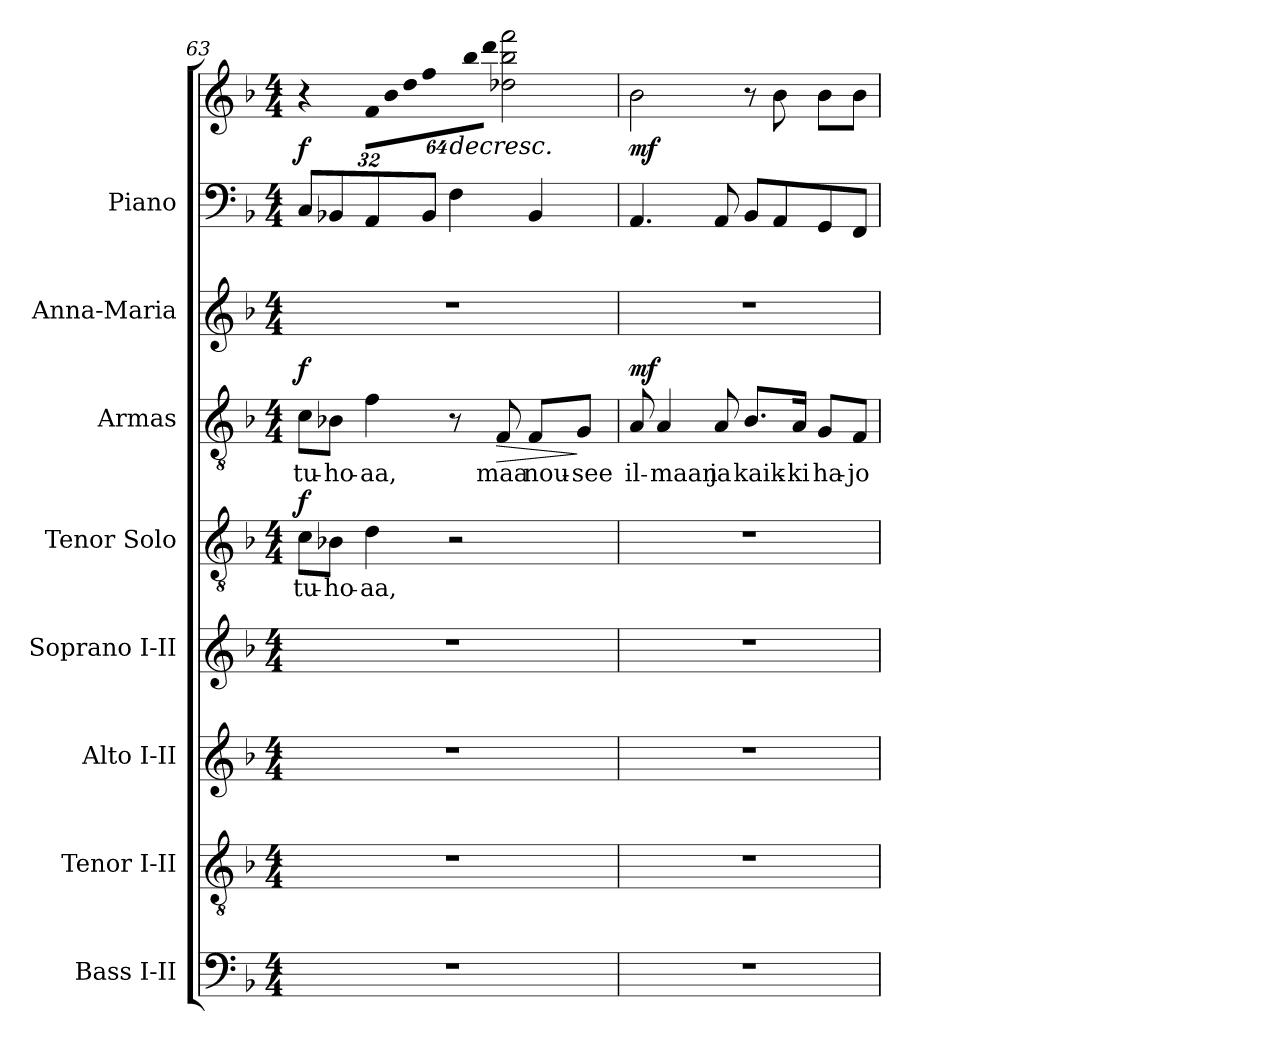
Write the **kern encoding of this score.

**kern	**kern	**kern	**kern	**kern	**text	**dynam	**kern	**text	**dynam	**kern	**kern	**kern	**dynam
*part8	*part7	*part6	*part5	*part4	*part4	*part4	*part3	*part3	*part3	*part2	*part1	*part1	*part1
*staff9	*staff8	*staff7	*staff6	*staff5	*staff5	*staff5	*staff4	*staff4	*staff4	*staff3	*staff2	*staff1	*staff1/2
*I"Bass I-II	*I"Tenor I-II	*I"Alto I-II	*I"Soprano I-II	*I"Tenor Solo	*	*	*I"Armas	*	*	*I"Anna-Maria	*I"Piano	*	*
*I'B.	*I'T.	*I'A.	*I'S.	*I'T. Solo	*	*	*I'Armas	*	*	*I'A-M	*I'Pno.	*	*
*clefF4	*clefGv2	*clefG2	*clefG2	*clefGv2	*	*	*clefGv2	*	*	*clefG2	*clefF4	*clefG2	*
*	*ITrd7c12	*	*	*ITrd7c12	*	*	*ITrd7c12	*	*	*	*	*	*
*k[b-]	*k[b-]	*k[b-]	*k[b-]	*k[b-]	*	*	*k[b-]	*	*	*k[b-]	*k[b-]	*k[b-]	*
*F:	*F:	*F:	*F:	*F:	*	*	*F:	*	*	*F:	*F:	*F:	*
*M4/4	*M4/4	*M4/4	*M4/4	*M4/4	*	*	*M4/4	*	*	*M4/4	*M4/4	*M4/4	*
=63	=63	=63	=63	=63	=63	=63	=63	=63	=63	=63	=63	=63	=63
!	!	!	!	!	!LO:LY:b:color=#000000	!	!	!	!	!	!	!	!
!	!	!	!	!	!	!	!	!LO:LY:b:color=#000000	!	!	!	!	!
1r	1r	1r	1r	8Ci\L	tu-	f	8Ci\L	tu-	f	1r	8Ci/L	4r	f
!	!	!	!	!	!LO:LY:b:color=#000000	!	!	!	!	!	!	!	!
!	!	!	!	!	!	!	!	!LO:LY:b:color=#000000	!	!	!	!	!
.	.	.	.	8BB-Xi\J	-ho-	.	8BB-Xi\J	-ho-	.	.	8BB-Xi/	.	]
!	!	!	!	!	!LO:LY:b:color=#000000	!	!	!	!	!	!	!	!
!	!	!	!	!	!	!	!	!LO:LY:b:color=#000000	!	!	!	!	!
*	*	*	*	*	*	*	*	*	*	*	*	*Xbrackettup	*
!	!	!	!	!	!	!	!	!	!	!	!	!LO:N:vis=16	!
.	.	.	.	4Di\	-aa,	.	4Fi\	-aa,	.	.	8AAi/	512%21fi\LL	.
!	!	!	!	!	!	!	!	!	!	!	!	!LO:N:vis=16	!
.	.	.	.	.	.	.	.	.	.	.	.	1024%43b-i\	.
!	!	!	!	!	!	!	!	!	!	!	!	!LO:N:vis=16	!
.	.	.	.	.	.	.	.	.	.	.	.	1024%43ddi\	.
!	!	!	!	!	!	!	!	!	!	!	!	!LO:N:vis=16	!
.	.	.	.	.	.	.	.	.	.	.	8BB-i/J	512%21ffi\	.
!	!	!	!	!	!	!	!	!	!	!	!	!LO:N:vis=16	!
.	.	.	.	.	.	.	.	.	.	.	.	1024%43bb-i\	.
!	!	!	!	!	!	!	!	!	!	!	!	!LO:N:vis=16	!
.	.	.	.	.	.	.	.	.	.	.	.	1024%43dddi\JJ	.
!	!	!	!	!	!	!	!	!	!	!	!	!	!LO:HP:b
.	.	.	.	2r	.	.	8r	.	.	.	4Fi\	2dd-Xi\ 2bb-i 2fffi	>
!	!	!	!	!	!	!	!	!LO:LY:b:color=#000000	!LO:HP:b	!	!	!	!
.	.	.	.	.	.	.	8FFi/	maa	>	.	.	.	.
!	!	!	!	!	!	!	!	!LO:LY:b:color=#000000	!	!	!	!	!
.	.	.	.	.	.	.	8FFi/L	nou-	.	.	4BB-i/	.	.
!	!	!	!	!	!	!	!	!LO:LY:b:color=#000000	!	!	!	!	!
.	.	.	.	.	.	.	8GGi/J	-see	]	.	.	.	.
=64	=64	=64	=64	=64	=64	=64	=64	=64	=64	=64	=64	=64	=64
*	*	*	*	*	*	*	*	*	*	*	*	*MM84	*
!	!	!	!	!	!	!	!	!LO:LY:b:color=#000000	!	!	!	!	!
1r	1r	1r	1r	1r	.	.	8AAi/	il-	mf	1r	4.AAi/	2b-i\	mf
!	!	!	!	!	!	!	!	!LO:LY:b:color=#000000	!	!	!	!	!
.	.	.	.	.	.	.	4AAi/	-maan	.	.	.	.	.
!	!	!	!	!	!	!	!	!LO:LY:b:color=#000000	!	!	!	!	!
.	.	.	.	.	.	.	8AAi/	ja	.	.	8AAi/	.	.
!	!	!	!	!	!	!	!	!LO:LY:b:color=#000000	!	!	!	!	!
.	.	.	.	.	.	.	8.BB-i/L	kaik-	.	.	8BB-i/L	8r	.
.	.	.	.	.	.	.	.	.	.	.	8AAi/	8b-i\	.
!	!	!	!	!	!	!	!	!LO:LY:b:color=#000000	!	!	!	!	!
.	.	.	.	.	.	.	16AAi/Jk	-ki	.	.	.	.	.
!	!	!	!	!	!	!	!	!LO:LY:b:color=#000000	!	!	!	!	!
.	.	.	.	.	.	.	8GGi/L	ha-	.	.	8GGi/	8b-i\L	.
!	!	!	!	!	!	!	!	!LO:LY:b:color=#000000	!	!	!	!	!
.	.	.	.	.	.	.	8FFi/J	-jo-	.	.	8FFi/J	8b-i\J	.
=	=	=	=	=	=	=	=	=	=	=	=	=	=
*-	*-	*-	*-	*-	*-	*-	*-	*-	*-	*-	*-	*-	*-
